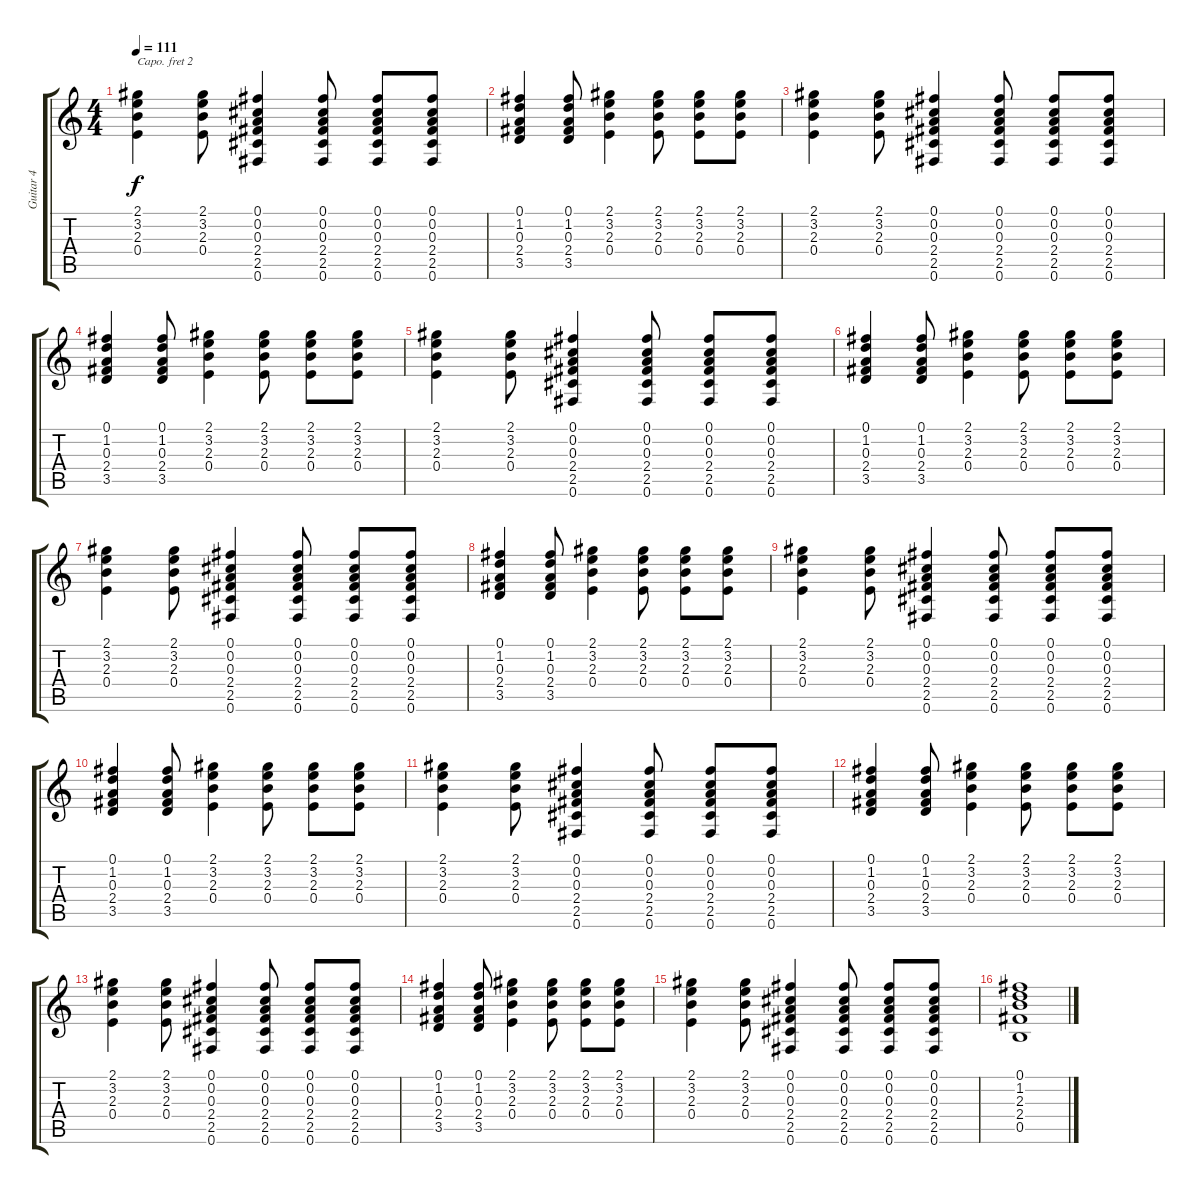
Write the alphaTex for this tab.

\track ("Guitar 4" "Guitar 4") {instrument acousticguitarsteel}
\staff {score tabs}
\capo 2
\tuning (E4 B3 G3 D3 A2 E2) {hide}
\ts (4 4)
\tempo 111
\clef g2
\ks c
(2.1 3.2 2.3 0.4).4{dy f} (2.1 3.2 2.3 0.4).8 (0.1 0.2 0.3 2.4 2.5 0.6).4 (0.1 0.2 0.3 2.4 2.5 0.6).8 (0.1 0.2 0.3 2.4 2.5 0.6).8 (0.1 0.2 0.3 2.4 2.5 0.6).8 |
(0.1 1.2 0.3 2.4 3.5).4 (0.1 1.2 0.3 2.4 3.5).8 (2.1 3.2 2.3 0.4).4 (2.1 3.2 2.3 0.4).8 (2.1 3.2 2.3 0.4).8 (2.1 3.2 2.3 0.4).8 |
(2.1 3.2 2.3 0.4).4 (2.1 3.2 2.3 0.4).8 (0.1 0.2 0.3 2.4 2.5 0.6).4 (0.1 0.2 0.3 2.4 2.5 0.6).8 (0.1 0.2 0.3 2.4 2.5 0.6).8 (0.1 0.2 0.3 2.4 2.5 0.6).8 |
(0.1 1.2 0.3 2.4 3.5).4 (0.1 1.2 0.3 2.4 3.5).8 (2.1 3.2 2.3 0.4).4 (2.1 3.2 2.3 0.4).8 (2.1 3.2 2.3 0.4).8 (2.1 3.2 2.3 0.4).8 |
(2.1 3.2 2.3 0.4).4 (2.1 3.2 2.3 0.4).8 (0.1 0.2 0.3 2.4 2.5 0.6).4 (0.1 0.2 0.3 2.4 2.5 0.6).8 (0.1 0.2 0.3 2.4 2.5 0.6).8 (0.1 0.2 0.3 2.4 2.5 0.6).8 |
(0.1 1.2 0.3 2.4 3.5).4 (0.1 1.2 0.3 2.4 3.5).8 (2.1 3.2 2.3 0.4).4 (2.1 3.2 2.3 0.4).8 (2.1 3.2 2.3 0.4).8 (2.1 3.2 2.3 0.4).8 |
(2.1 3.2 2.3 0.4).4 (2.1 3.2 2.3 0.4).8 (0.1 0.2 0.3 2.4 2.5 0.6).4 (0.1 0.2 0.3 2.4 2.5 0.6).8 (0.1 0.2 0.3 2.4 2.5 0.6).8 (0.1 0.2 0.3 2.4 2.5 0.6).8 |
(0.1 1.2 0.3 2.4 3.5).4 (0.1 1.2 0.3 2.4 3.5).8 (2.1 3.2 2.3 0.4).4 (2.1 3.2 2.3 0.4).8 (2.1 3.2 2.3 0.4).8 (2.1 3.2 2.3 0.4).8 |
(2.1 3.2 2.3 0.4).4 (2.1 3.2 2.3 0.4).8 (0.1 0.2 0.3 2.4 2.5 0.6).4 (0.1 0.2 0.3 2.4 2.5 0.6).8 (0.1 0.2 0.3 2.4 2.5 0.6).8 (0.1 0.2 0.3 2.4 2.5 0.6).8 |
(0.1 1.2 0.3 2.4 3.5).4 (0.1 1.2 0.3 2.4 3.5).8 (2.1 3.2 2.3 0.4).4 (2.1 3.2 2.3 0.4).8 (2.1 3.2 2.3 0.4).8 (2.1 3.2 2.3 0.4).8 |
(2.1 3.2 2.3 0.4).4 (2.1 3.2 2.3 0.4).8 (0.1 0.2 0.3 2.4 2.5 0.6).4 (0.1 0.2 0.3 2.4 2.5 0.6).8 (0.1 0.2 0.3 2.4 2.5 0.6).8 (0.1 0.2 0.3 2.4 2.5 0.6).8 |
(0.1 1.2 0.3 2.4 3.5).4 (0.1 1.2 0.3 2.4 3.5).8 (2.1 3.2 2.3 0.4).4 (2.1 3.2 2.3 0.4).8 (2.1 3.2 2.3 0.4).8 (2.1 3.2 2.3 0.4).8 |
(2.1 3.2 2.3 0.4).4 (2.1 3.2 2.3 0.4).8 (0.1 0.2 0.3 2.4 2.5 0.6).4 (0.1 0.2 0.3 2.4 2.5 0.6).8 (0.1 0.2 0.3 2.4 2.5 0.6).8 (0.1 0.2 0.3 2.4 2.5 0.6).8 |
(0.1 1.2 0.3 2.4 3.5).4 (0.1 1.2 0.3 2.4 3.5).8 (2.1 3.2 2.3 0.4).4 (2.1 3.2 2.3 0.4).8 (2.1 3.2 2.3 0.4).8 (2.1 3.2 2.3 0.4).8 |
(2.1 3.2 2.3 0.4).4 (2.1 3.2 2.3 0.4).8 (0.1 0.2 0.3 2.4 2.5 0.6).4 (0.1 0.2 0.3 2.4 2.5 0.6).8 (0.1 0.2 0.3 2.4 2.5 0.6).8 (0.1 0.2 0.3 2.4 2.5 0.6).8 |
(0.1 1.2 2.3 2.4 0.5).1
